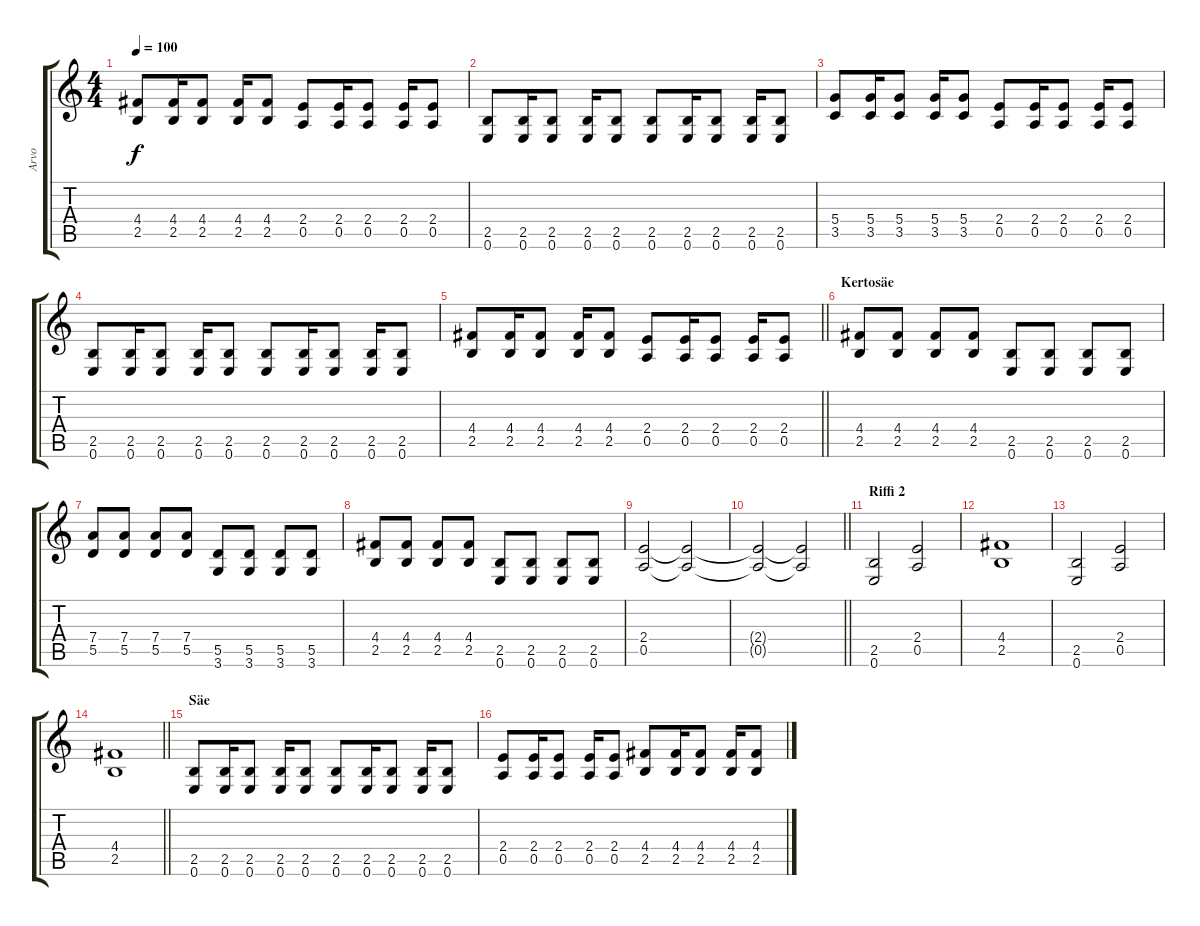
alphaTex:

\track ("Arvo" "Arvo") {instrument distortionguitar}
\staff {score tabs}
\tuning (E4 B3 G3 D3 A2 E2) {hide}
\ts (4 4)
\tempo 100
\clef g2
\ks c
(4.4 2.5).8{dy f} (4.4 2.5).16 (4.4 2.5).8 (4.4 2.5).16 (4.4 2.5).8 (2.4 0.5).8 (2.4 0.5).16 (2.4 0.5).8 (2.4 0.5).16 (2.4 0.5).8 |
(2.5 0.6).8 (2.5 0.6).16 (2.5 0.6).8 (2.5 0.6).16 (2.5 0.6).8 (2.5 0.6).8 (2.5 0.6).16 (2.5 0.6).8 (2.5 0.6).16 (2.5 0.6).8 |
(5.4 3.5).8 (5.4 3.5).16 (5.4 3.5).8 (5.4 3.5).16 (5.4 3.5).8 (2.4 0.5).8 (2.4 0.5).16 (2.4 0.5).8 (2.4 0.5).16 (2.4 0.5).8 |
(2.5 0.6).8 (2.5 0.6).16 (2.5 0.6).8 (2.5 0.6).16 (2.5 0.6).8 (2.5 0.6).8 (2.5 0.6).16 (2.5 0.6).8 (2.5 0.6).16 (2.5 0.6).8 |
\barLineRight lightlight
(4.4 2.5).8 (4.4 2.5).16 (4.4 2.5).8 (4.4 2.5).16 (4.4 2.5).8 (2.4 0.5).8 (2.4 0.5).16 (2.4 0.5).8 (2.4 0.5).16 (2.4 0.5).8 |
\section ("" "Kertosäe")
(4.4 2.5).8 (4.4 2.5).8 (4.4 2.5).8 (4.4 2.5).8 (2.5 0.6).8 (2.5 0.6).8 (2.5 0.6).8 (2.5 0.6).8 |
(7.4 5.5).8 (7.4 5.5).8 (7.4 5.5).8 (7.4 5.5).8 (5.5 3.6).8 (5.5 3.6).8 (5.5 3.6).8 (5.5 3.6).8 |
(4.4 2.5).8 (4.4 2.5).8 (4.4 2.5).8 (4.4 2.5).8 (2.5 0.6).8 (2.5 0.6).8 (2.5 0.6).8 (2.5 0.6).8 |
(2.4 0.5).2 (2.4{t} 0.5{t}).2 |
\barLineRight lightlight
(2.4{t} 0.5{t}).2 (2.4{t} 0.5{t}).2 |
\section ("" "Riffi 2")
(2.5 0.6).2 (2.4 0.5).2 |
(4.4 2.5).1 |
(2.5 0.6).2 (2.4 0.5).2 |
\barLineRight lightlight
(4.4 2.5).1 |
\section ("" "Säe")
(2.5 0.6).8 (2.5 0.6).16 (2.5 0.6).8 (2.5 0.6).16 (2.5 0.6).8 (2.5 0.6).8 (2.5 0.6).16 (2.5 0.6).8 (2.5 0.6).16 (2.5 0.6).8 |
(2.4 0.5).8 (2.4 0.5).16 (2.4 0.5).8 (2.4 0.5).16 (2.4 0.5).8 (4.4 2.5).8 (4.4 2.5).16 (4.4 2.5).8 (4.4 2.5).16 (4.4 2.5).8
